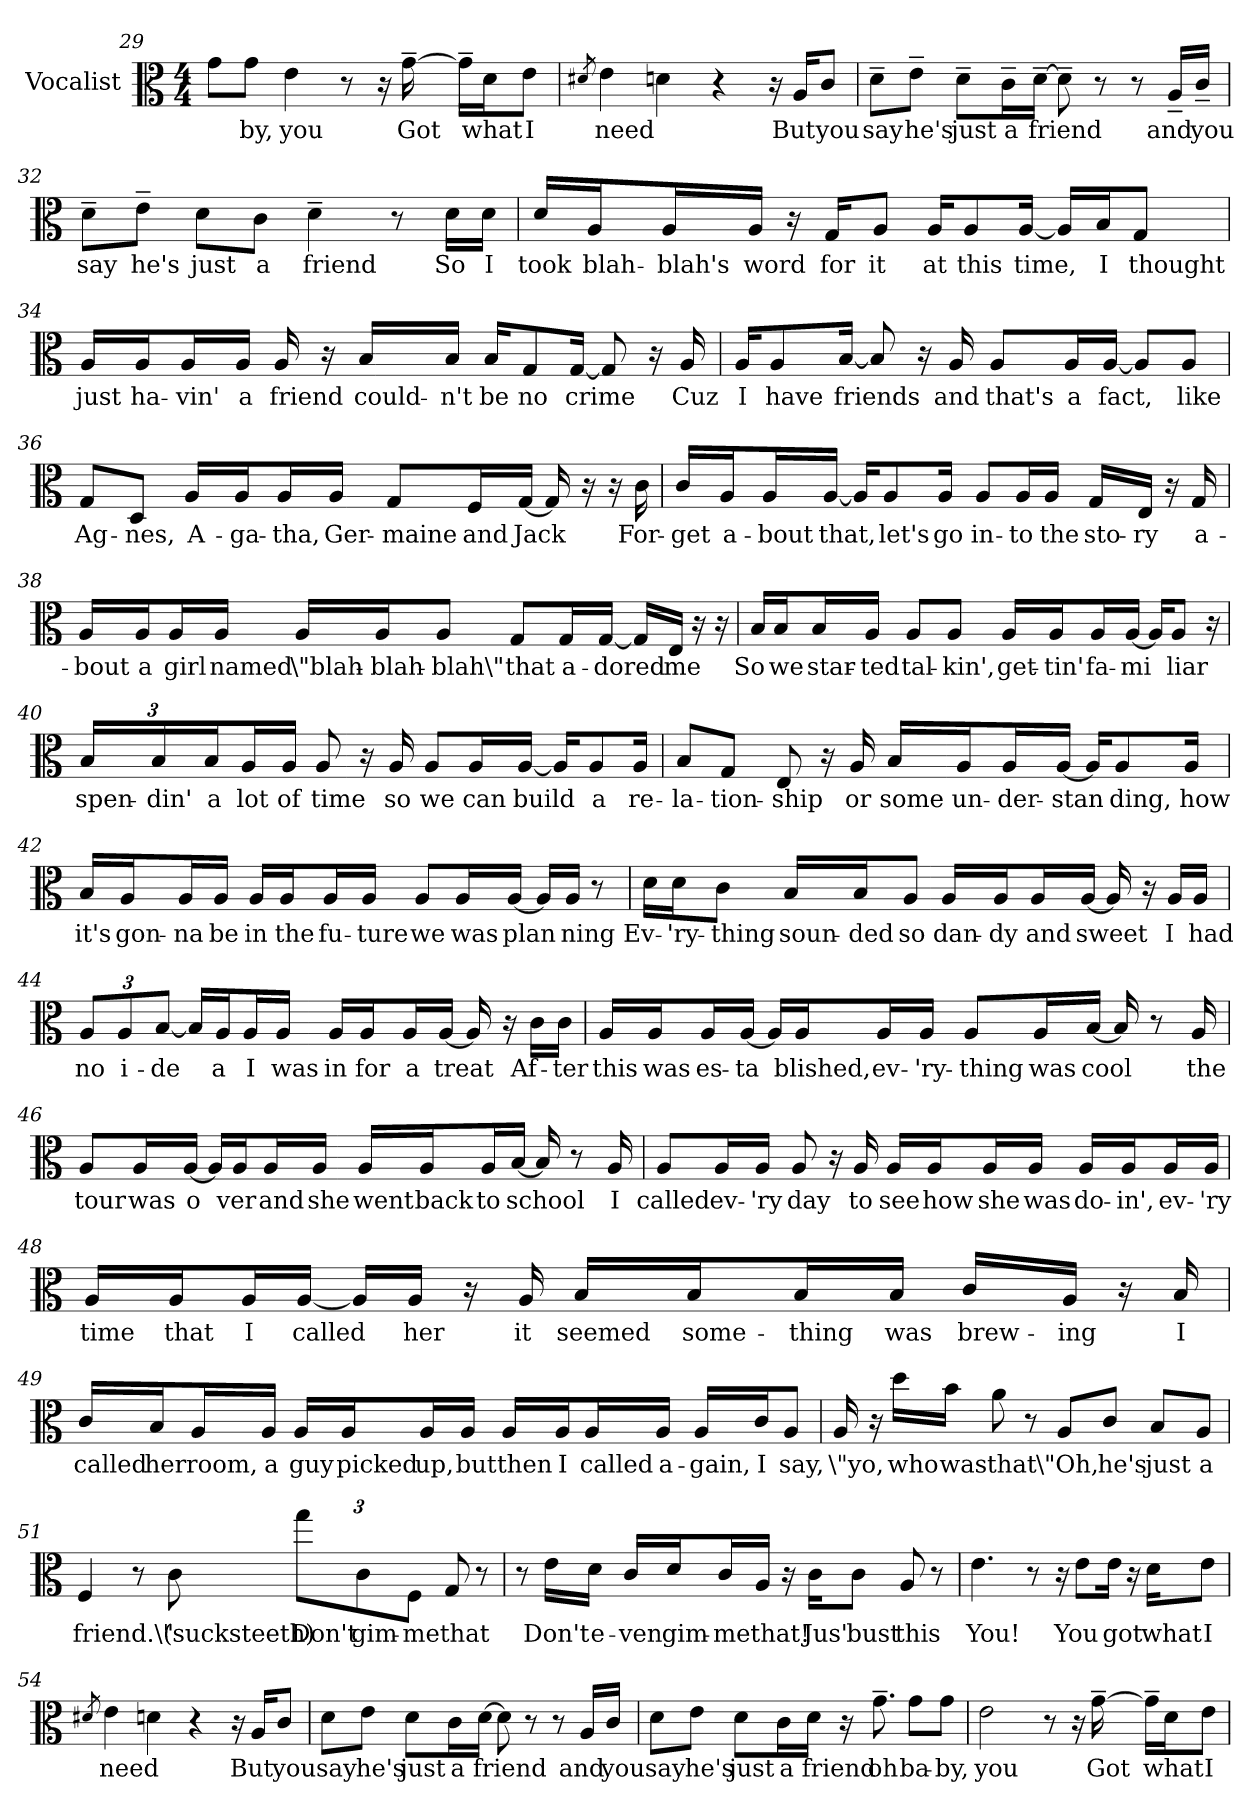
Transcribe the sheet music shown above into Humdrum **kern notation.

**kern	**text
*part1	*part1
*staff1	*staff1
*I"Vocalist	*
*clefC3	*
*M4/4	*
=29	=29
8g\L	_
8g\J	by,
4e	you
8r	.
16r	.
[16g~	Got
16g~\LL]	_
16d\J	what
8e\J	I
=30	=30
8qd#X	_
4e	need
4dn	_
4r	.
16r	.
16A/KL	But
8c/J	you
=31	=31
8d~\L	say
8e~\J	he's
8d~\L	just
16c~\L	a
[16d~\JJ	friend
8d~]	_
8r	.
8r	.
16A~/LL	and
16c~/JJ	you
=32	=32
8d~\L	say
8e~\J	he's
8d\L	just
8c\J	a
4d~	friend
8r	.
16d\LL	So
16d\JJ	I
=33	=33
16d/LL	took
16A/J	blah-
16A/L	-blah's
16A/JJ	word
16r	.
16G/KL	for
8A/J	it
16A/KL	at
8A/	this
[16A/Jk	time,
16A/LL]	_
16B/J	I
8G/J	thought
=34	=34
16A/LL	just
16A/J	ha-
16A/L	-vin'
16A/JJ	a
16A	friend
16r	.
16B/LL	could-
16B/JJ	-n't
16B/KL	be
8G/	no
[16G/Jk	crime
8G]	_
16r	.
16A	Cuz
=35	=35
16A/KL	I
8A/	have
[16B/Jk	friends
8B]	_
16r	.
16A	and
8A/L	that's
16A/L	a
[16A/JJ	fact,
8A/L]	_
8A/J	like
=36	=36
8G/L	Ag-
8D/J	-nes,
16A/LL	A-
16A/J	-ga-
16A/L	-tha,
16A/JJ	Ger-
8G/L	-maine
16F/L	and
[16G/JJ	Jack
16G]	_
16r	.
16r	.
16c	For-
=37	=37
16c/LL	-get
16A/J	a-
16A/L	-bout
[16A/JJ	that,
16A/KL]	_
8A/	let's
16A/Jk	go
8A/L	in-
16A/L	-to
16A/JJ	the
16G/LL	sto-
16E/JJ	-ry
16r	.
16G	a-
=38	=38
16A/LL	-bout
16A/J	a
16A/L	girl
16A/JJ	named
16A/LL	\"blah-
16A/J	-blah-
8A/J	-blah\"
8G/L	that
16G/L	a-
[16G/JJ	-dored
16G/LL]	_
16E/JJ	me
16r	.
16r	.
=39	=39
16B/LL	So
16B/J	we
16B/L	star-
16A/JJ	-ted
8A/L	tal-
8A/J	-kin',
16A/LL	get-
16A/J	-tin'
16A/L	fa-
[16A/JJ	-mi
16A/KL]	_
8A/J	liar
16r	.
=40	=40
24B/LL	spen-
24B/	-din'
24B/J	a
16A/L	lot
16A/JJ	of
8A	time
16r	.
16A	so
8A/L	we
16A/L	can
[16A/JJ	build
16A/KL]	_
8A/	a
16A/Jk	re-
=41	=41
8B/L	-la-
8G/J	-tion-
8E	-ship
16r	.
16A	or
16B/LL	some
16A/J	un-
16A/L	-der-
[16A/JJ	-stan
16A/KL]	_
8A/	ding,
16A/Jk	how
=42	=42
16B/LL	it's
16A/J	gon-
16A/L	-na
16A/JJ	be
16A/LL	in
16A/J	the
16A/L	fu-
16A/JJ	-ture
8A/L	we
16A/L	was
[16A/JJ	plan
16A/LL]	_
16A/JJ	ning
8r	.
=43	=43
16d\LL	Ev-
16d\J	-'ry-
8c\J	-thing
16B/LL	soun-
16B/J	-ded
8A/J	so
16A/LL	dan-
16A/J	-dy
16A/L	and
[16A/JJ	sweet
16A]	_
16r	.
16A/LL	I
16A/JJ	had
=44	=44
12A/L	no
12A/	i-
[12B/J	-de
16B/LL]	_
16A/J	a
16A/L	I
16A/JJ	was
16A/LL	in
16A/J	for
16A/L	a
[16A/JJ	treat
16A]	_
16r	.
16c\LL	Af-
16c\JJ	-ter
=45	=45
16A/LL	this
16A/J	was
16A/L	es-
[16A/JJ	-ta
16A/LL]	_
16A/J	blished,
16A/L	ev-
16A/JJ	-'ry-
8A/L	-thing
16A/L	was
[16B/JJ	cool
16B]	_
8r	.
16A	the
=46	=46
8A/L	tour
16A/L	was
[16A/JJ	o
16A/LL]	_
16A/J	ver
16A/L	and
16A/JJ	she
16A/LL	went
16A/J	back
16A/L	to
[16B/JJ	school
16B]	_
8r	.
16A	I
=47	=47
8A/L	called
16A/L	ev-
16A/JJ	-'ry
8A	day
16r	.
16A	to
16A/LL	see
16A/J	how
16A/L	she
16A/JJ	was
16A/LL	do-
16A/J	-in',
16A/L	ev-
16A/JJ	-'ry
=48	=48
16A/LL	time
16A/J	that
16A/L	I
[16A/JJ	called
16A/LL]	_
16A/JJ	her
16r	.
16A	it
16B/LL	seemed
16B/J	some-
16B/L	-thing
16B/JJ	was
16c/LL	brew-
16A/JJ	-ing
16r	.
16B	I
=49	=49
16c/LL	called
16B/J	her
16A/L	room,
16A/JJ	a
16A/LL	guy
16A/J	picked
16A/L	up,
16A/JJ	but
16A/LL	then
16A/J	I
16A/L	called
16A/JJ	a-
16A/LL	-gain,
16c/J	I
8A/J	say,
=50	=50
16A	\"yo,
16r	.
16dd\LL	who
16b\JJ	was
8a	that
8r	.
8A/L	\"Oh,
8c/J	he's
8B/L	just
8A/J	a
=51	=51
4F	friend.\"
8r	.
8c	(sucksteeth)
12gg\L	Don't
12c\	gim-
12F\J	-me
8G	that
8r	.
=52	=52
8r	.
16e\LL	Don't
16d\JJ	e-
16c/LL	-ven
16d/J	gim-
16c/L	-me
16A/JJ	that!
16r	.
16c\KL	Jus'
8c\J	bust
8A	this
8r	.
=53	=53
4.e	You!
8r	.
16r	.
8e\L	You
16e\Jk	got
16r	.
16d\KL	what
8e\J	I
=54	=54
8qd#X	_
4e	need
4dn	_
4r	.
16r	.
16A/KL	But
8c/J	you
=55	=55
8d\L	say
8e\J	he's
8d\L	just
16c\L	a
[16d\JJ	friend
8d]	_
8r	.
8r	.
16A/LL	and
16c/JJ	you
=56	=56
8d\L	say
8e\J	he's
8d\L	just
16c\L	a
16d\JJ	friend
16r	.
8.g~	oh
8g\L	ba-
8g\J	-by,
=57	=57
2e	you
8r	.
16r	.
[16g~	Got
16g~\LL]	_
16d\J	what
8e\J	I
=	=
*-	*-
